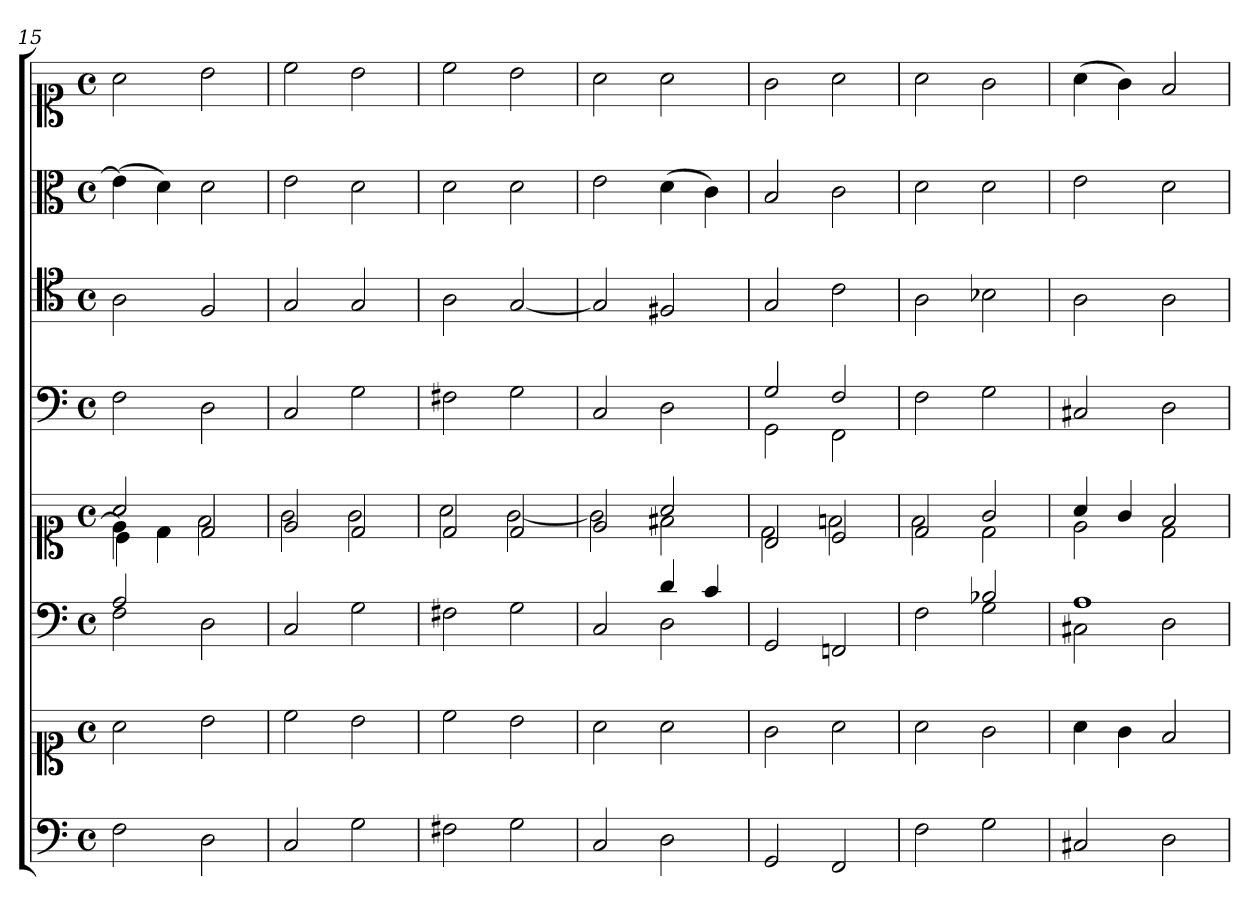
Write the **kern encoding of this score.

**kern	**kern	**kern	**kern	**kern	**kern	**kern	**kern
*part6	*part6	*part5	*part5	*part4	*part3	*part2	*part1
*staff8	*staff7	*staff6	*staff5	*staff4	*staff3	*staff2	*staff1
*clefF4	*clefC1	*clefF4	*clefC1	*clefF4	*clefC4	*clefC3	*clefC1
*k[]	*k[]	*k[]	*k[]	*k[]	*k[]	*k[]	*k[]
*M4/4	*M4/4	*M4/4	*M4/4	*M4/4	*M4/4	*M4/4	*M4/4
*met(c)	*met(c)	*met(c)	*met(c)	*met(c)	*met(c)	*met(c)	*met(c)
=15	=15	=15	=15	=15	=15	=15	=15
*	*	*^	*^	*	*	*	*
*	*	*	*	*	*^	*	*	*	*
2F	2a	2A	2F	2a	4e]	4c\	2F	2A	(4e]	2a
.	.	.	.	.	4d	4d\	.	.	4d)	.
2D	2b	2ryy	2D	2d	2f	2ryy	2D	2F	2d	2b
*	*	*v	*v	*	*	*	*	*	*	*
*	*	*	*	*v	*v	*	*	*	*
=16	=16	=16	=16	=16	=16	=16	=16	=16
2C	2cc	2C	2e	2g	2C	2G	2e	2cc
2G	2b	2G	2d	2g	2G	2G	2d	2b
=17	=17	=17	=17	=17	=17	=17	=17	=17
2F#X	2cc	2F#X	2d	2a	2F#X	2A	2d	2cc
2G	2b	2G	2d	[2g	2G	[2G	2d	2b
=18	=18	=18	=18	=18	=18	=18	=18	=18
*	*	*^	*	*	*	*	*	*
2C	2a	2ryy	2C	2e	2g]	2C	2G]	2e	2a
2D	2a	4d	2D	2a	2f#X	2D	2F#X	(4d	2a
.	.	4c	.	.	.	.	.	4c)	.
*	*	*v	*v	*	*	*	*	*	*
=19	=19	=19	=19	=19	=19	=19	=19	=19
*	*	*	*	*	*^	*	*	*
2GG	2g	2GG	2B	2d	2G	2GG	2G	2B	2g
2FF	2a	2FFn	2c	2fn	2F	2FF	2c	2c	2a
*	*	*	*	*	*v	*v	*	*	*
=20	=20	=20	=20	=20	=20	=20	=20	=20
*	*	*^	*	*	*	*	*	*
2F	2a	2ryy	2F	2d	2f	2F	2A	2d	2a
2G	2g	2B-X	2G	2g	2d	2G	2B-X	2d	2g
=21	=21	=21	=21	=21	=21	=21	=21	=21	=21
2C#X	4a	1A	2C#X	4a	2e	2C#X	2A	2e	(4a
.	4g	.	.	4g	.	.	.	.	4g)
2D	2f	.	2D	2f	2d	2D	2A	2d	2f
*	*	*v	*v	*	*	*	*	*	*
*	*	*	*v	*v	*	*	*	*
=	=	=	=	=	=	=	=
*-	*-	*-	*-	*-	*-	*-	*-
